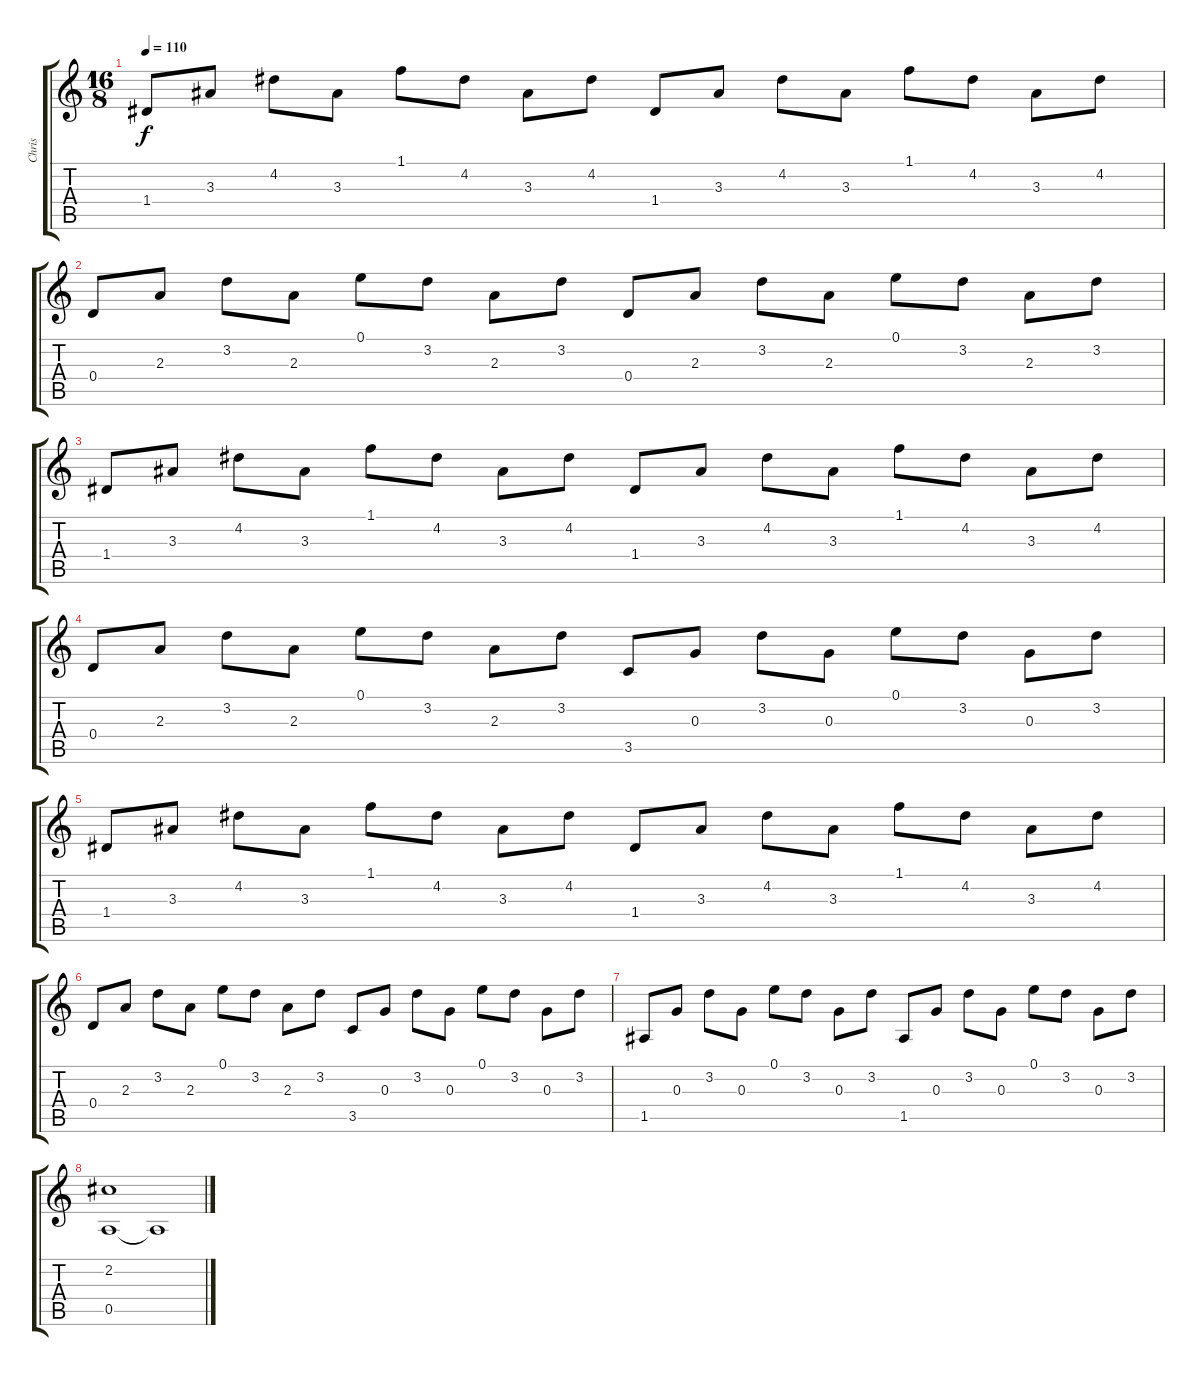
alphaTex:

\track ("Chris" "Chris") {instrument acousticguitarsteel}
\staff {score tabs}
\tuning (E4 B3 G3 D3 A2 E2) {hide}
\ts (16 8)
\tempo 110
\clef g2
\ks c
1.4.8{dy f} 3.3.8 4.2.8 3.3.8 1.1.8 4.2.8 3.3.8 4.2.8 1.4.8 3.3.8 4.2.8 3.3.8 1.1.8 4.2.8 3.3.8 4.2.8 |
0.4.8 2.3.8 3.2.8 2.3.8 0.1.8 3.2.8 2.3.8 3.2.8 0.4.8 2.3.8 3.2.8 2.3.8 0.1.8 3.2.8 2.3.8 3.2.8 |
1.4.8 3.3.8 4.2.8 3.3.8 1.1.8 4.2.8 3.3.8 4.2.8 1.4.8 3.3.8 4.2.8 3.3.8 1.1.8 4.2.8 3.3.8 4.2.8 |
0.4.8 2.3.8 3.2.8 2.3.8 0.1.8 3.2.8 2.3.8 3.2.8 3.5.8 0.3.8 3.2.8 0.3.8 0.1.8 3.2.8 0.3.8 3.2.8 |
1.4.8 3.3.8 4.2.8 3.3.8 1.1.8 4.2.8 3.3.8 4.2.8 1.4.8 3.3.8 4.2.8 3.3.8 1.1.8 4.2.8 3.3.8 4.2.8 |
0.4.8 2.3.8 3.2.8 2.3.8 0.1.8 3.2.8 2.3.8 3.2.8 3.5.8 0.3.8 3.2.8 0.3.8 0.1.8 3.2.8 0.3.8 3.2.8 |
1.5.8 0.3.8 3.2.8 0.3.8 0.1.8 3.2.8 0.3.8 3.2.8 1.5.8 0.3.8 3.2.8 0.3.8 0.1.8 3.2.8 0.3.8 3.2.8 |
(2.2 0.5).1 0.5{t}.1
